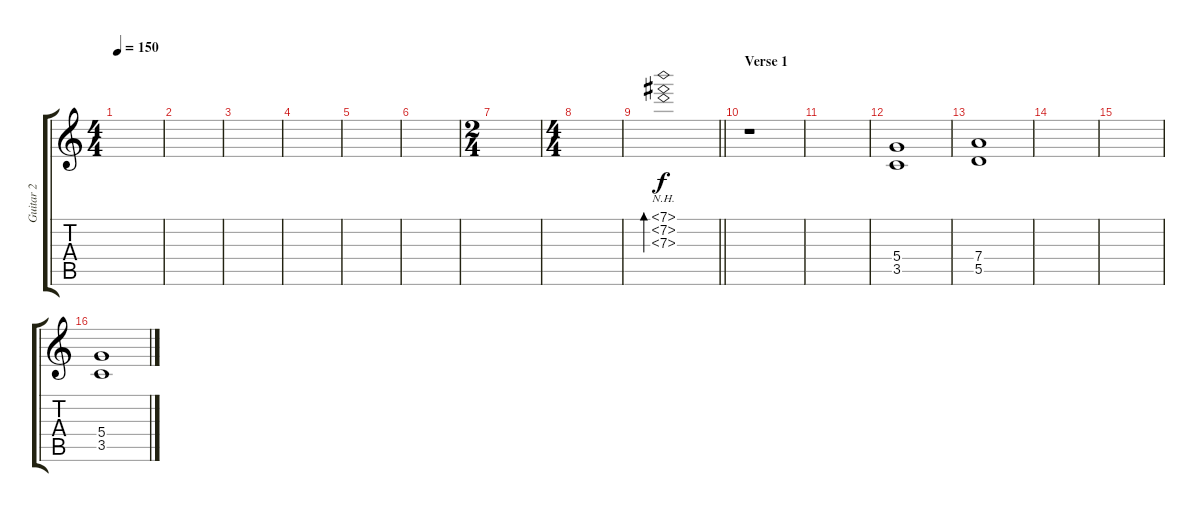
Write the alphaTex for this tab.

\track ("Guitar 2" "Guitar 2") {instrument distortionguitar}
\staff {score tabs}
\tuning (E4 B3 G3 D3 A2 E2) {hide}
\ts (4 4)
\tempo 150
\clef g2
\ks c
|
|
|
|
|
|
\ts (2 4)
|
\ts (4 4)
|
\barLineRight lightlight
(7.1{nh} 7.2{nh} 7.3{nh}).1{bd 240 volume 9} |
\section ("" "Verse 1")
r.1{volume 13} |
|
(5.4 3.5).1 |
(7.4 5.5).1 |
|
|
(5.4 3.5).1
